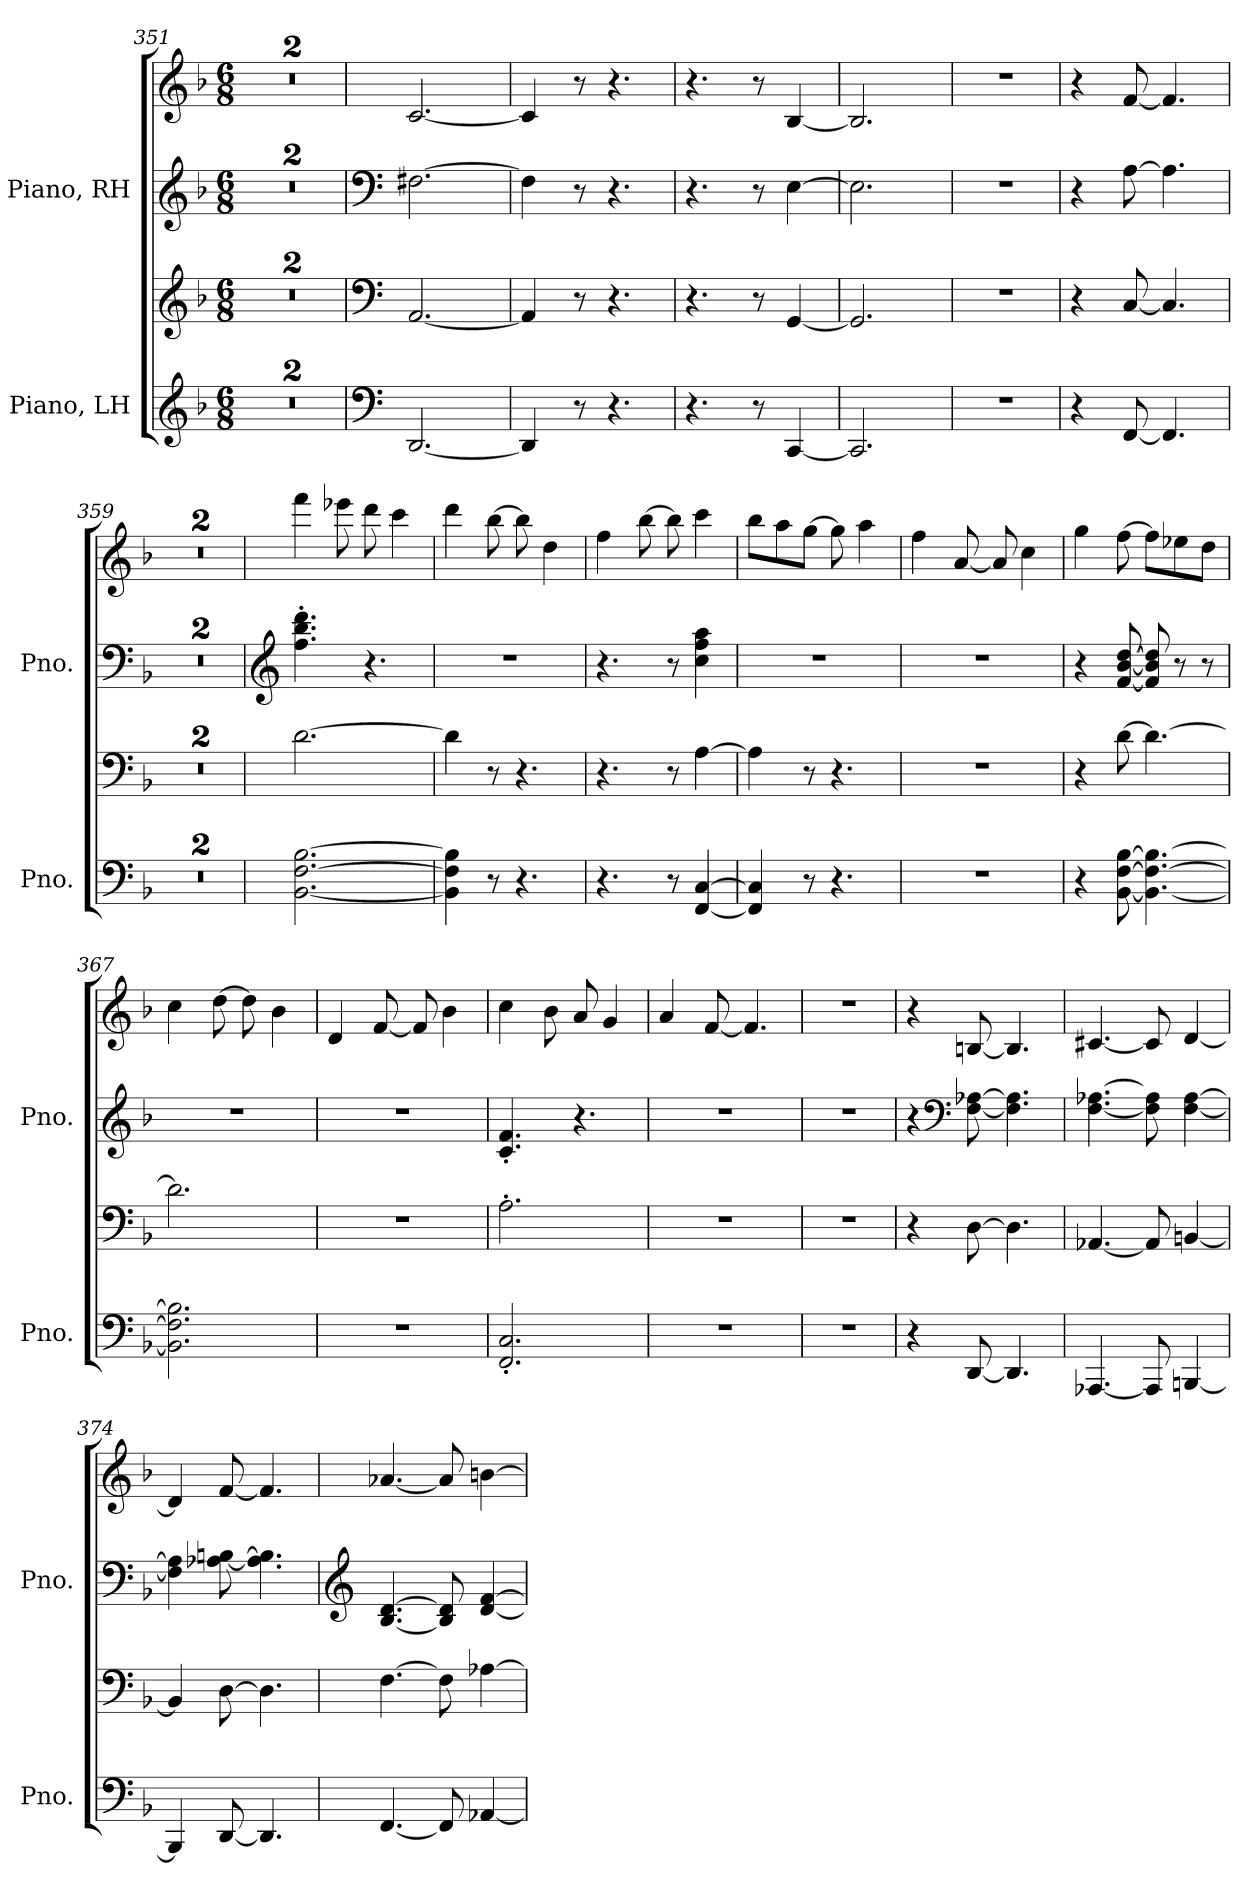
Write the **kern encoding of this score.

**kern	**kern	**kern	**kern
*part2	*part2	*part1	*part1
*staff4	*staff3	*staff2	*staff1
*I"Piano, LH	*	*I"Piano, RH	*
*I'Pno.	*	*I'Pno.	*
*clefG2	*clefG2	*clefG2	*clefG2
*k[b-]	*k[b-]	*k[b-]	*k[b-]
*M6/8	*M6/8	*M6/8	*M6/8
=351	=351	=351	=351
2.r	2.r	2.r	2.r
=352	=352	=352	=352
2.r	2.r	2.r	2.r
=353	=353	=353	=353
*clefF4	*clefF4	*clefF4	*
[2.DD/	[2.AA/	[2.F#X\	[2.c/
=354	=354	=354	=354
4DD/]	4AA/]	4F#\]	4c/]
8r	8r	8r	8r
4.r	4.r	4.r	4.r
=355	=355	=355	=355
4.r	4.r	4.r	4.r
8r	8r	8r	8r
[4CC/	[4GG/	[4E\	[4B-/
=356	=356	=356	=356
2.CC/]	2.GG/]	2.E\]	2.B-/]
=357	=357	=357	=357
2.r	2.r	2.r	2.r
=358	=358	=358	=358
4r	4r	4r	4r
[8FF/	[8C/	[8A\	[8f/
4.FF/]	4.C/]	4.A\]	4.f/]
=359	=359	=359	=359
2.r	2.r	2.r	2.r
!!LO:PB:g=z
=360	=360	=360	=360
2.r	2.r	2.r	2.r
=361	=361	=361	=361
*	*	*clefG2	*
[2.BB-\ [2.F\ [2.B-\	[2.d\	4.ff\' 4.bb-\' 4.ddd\'	4fff\
.	.	.	8eee-X\
.	.	4.r	8ddd\
.	.	.	4ccc\
=362	=362	=362	=362
4BB-\] 4F\] 4B-\]	4d\]	2.r	4ddd\
8r	8r	.	[8bb-\
4.r	4.r	.	8bb-\]
.	.	.	4dd\
=363	=363	=363	=363
4.r	4.r	4.r	4ff\
.	.	.	[8bb-\
8r	8r	8r	8bb-\]
[4FF/ [4C/	[4A\	4cc\ 4ff\ 4aa\	4ccc\
=364	=364	=364	=364
4FF/] 4C/]	4A\]	2.r	8bb-\L
.	.	.	8aa\
8r	8r	.	[8gg\J
4.r	4.r	.	8gg\]
.	.	.	4aa\
=365	=365	=365	=365
2.r	2.r	2.r	4ff\
.	.	.	[8a/
.	.	.	8a/]
.	.	.	4cc\
=366	=366	=366	=366
4r	4r	4r	4gg\
[8BB-\ [8F\ [8B-\	[8d\	[8f/ [8b-/ [8dd/	[8ff\
4.BB-\_ 4.F\_ 4.B-\_	4.d\_	8f/] 8b-/] 8dd/]	8ff\L]
.	.	8r	8ee-X\
.	.	8r	8dd\J
!!LO:LB:g=z
=367	=367	=367	=367
2.BB-\] 2.F\] 2.B-\]	2.d\]	2.r	4cc\
.	.	.	[8dd\
.	.	.	8dd\]
.	.	.	4b-\
=368	=368	=368	=368
2.r	2.r	2.r	4d/
.	.	.	[8f/
.	.	.	8f/]
.	.	.	4b-\
=369	=369	=369	=369
2.FF/' 2.C/'	2.A'\	4.c/' 4.f/'	4cc\
.	.	.	8b-\
.	.	4.r	8a/
.	.	.	4g/
=370	=370	=370	=370
2.r	2.r	2.r	4a/
.	.	.	[8f/
.	.	.	4.f/]
=371	=371	=371	=371
2.r	2.r	2.r	2.r
=372	=372	=372	=372
4r	4r	4r	4r
*	*	*clefF4	*
[8DD/	[8D\	[8F\ [8A-X\	[8Bn/
4.DD/]	4.D\]	4.F\] 4.A-\]	4.B/]
=373	=373	=373	=373
[4.AAA-X/	[4.AA-X/	[4.F\ [4.A-X\	[4.c#X/
8AAA-/]	8AA-/]	8F\] 8A-\]	8c#/]
[4BBBn/	[4BBn/	[4F\ [4A-\	[4d/
!!LO:LB:g=z
=374	=374	=374	=374
4BBB/]	4BB/]	4F\] 4A-\]	4d/]
[8DD/	[8D\	[8A-X\ [8Bn\	[8f/
4.DD/]	4.D\]	4.A-\] 4.B\]	4.f/]
=375	=375	=375	=375
*	*	*clefG2	*
[4.FF/	[4.F\	[4.B-/ [4.d/	[4.a-X/
8FF/]	8F\]	8B-/] 8d/]	8a-/]
[4AA-X/	[4A-X\	[4d/ [4f/	[4bn\
=	=	=	=
*-	*-	*-	*-
